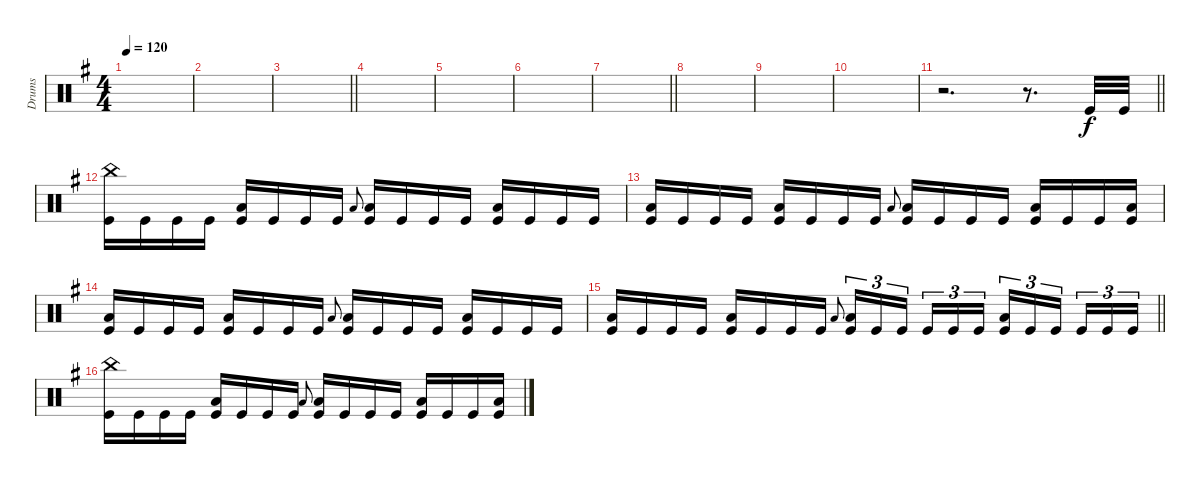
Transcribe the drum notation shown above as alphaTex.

\track ("Drums" "Drums") {instrument percussion}
\staff
\articulation defaults
\ts (4 4)
\tempo 120
\clef neutral
\ks eminor
|
|
\barLineRight lightlight
|
|
|
|
\barLineRight lightlight
|
|
|
|
\barLineRight lightlight
r.2{d} r.8{d} "Kick (hit)".32 "Kick (hit)".32 |
\section ("" "")
("China (hit)" "Kick (hit)").16 "Kick (hit)".16 "Kick (hit)".16 "Kick (hit)".16 ("Low Floor Tom (hit)" "Kick (hit)").16 "Kick (hit)".16 "Kick (hit)".16 "Kick (hit)".16 "Low Floor Tom (hit)".8{gr onbeat} ("Low Floor Tom (hit)" "Kick (hit)").16 "Kick (hit)".16 "Kick (hit)".16 "Kick (hit)".16 ("Low Floor Tom (hit)" "Kick (hit)").16 "Kick (hit)".16 "Kick (hit)".16 "Kick (hit)".16 |
("Low Floor Tom (hit)" "Kick (hit)").16 "Kick (hit)".16 "Kick (hit)".16 "Kick (hit)".16 ("Low Floor Tom (hit)" "Kick (hit)").16 "Kick (hit)".16 "Kick (hit)".16 "Kick (hit)".16 "Low Floor Tom (hit)".8{gr onbeat} ("Low Floor Tom (hit)" "Kick (hit)").16 "Kick (hit)".16 "Kick (hit)".16 "Kick (hit)".16 ("Low Floor Tom (hit)" "Kick (hit)").16 "Kick (hit)".16 "Kick (hit)".16 ("Low Floor Tom (hit)" "Kick (hit)").16 |
("Low Floor Tom (hit)" "Kick (hit)").16 "Kick (hit)".16 "Kick (hit)".16 "Kick (hit)".16 ("Low Floor Tom (hit)" "Kick (hit)").16 "Kick (hit)".16 "Kick (hit)".16 "Kick (hit)".16 "Low Floor Tom (hit)".8{gr onbeat} ("Low Floor Tom (hit)" "Kick (hit)").16 "Kick (hit)".16 "Kick (hit)".16 "Kick (hit)".16 ("Low Floor Tom (hit)" "Kick (hit)").16 "Kick (hit)".16 "Kick (hit)".16 "Kick (hit)".16 |
\barLineRight lightlight
("Low Floor Tom (hit)" "Kick (hit)").16 "Kick (hit)".16 "Kick (hit)".16 "Kick (hit)".16 ("Low Floor Tom (hit)" "Kick (hit)").16 "Kick (hit)".16 "Kick (hit)".16 "Kick (hit)".16 "Low Floor Tom (hit)".8{gr onbeat} ("Low Floor Tom (hit)" "Kick (hit)").16{tu (3 2)} "Kick (hit)".16{tu (3 2)} "Kick (hit)".16{tu (3 2) beam splitsecondary} "Kick (hit)".16{tu (3 2)} "Kick (hit)".16{tu (3 2)} "Kick (hit)".16{tu (3 2)} ("Low Floor Tom (hit)" "Kick (hit)").16{tu (3 2)} "Kick (hit)".16{tu (3 2)} "Kick (hit)".16{tu (3 2) beam splitsecondary} "Kick (hit)".16{tu (3 2)} "Kick (hit)".16{tu (3 2)} "Kick (hit)".16{tu (3 2)} |
("China (hit)" "Kick (hit)").16 "Kick (hit)".16 "Kick (hit)".16 "Kick (hit)".16 ("Low Floor Tom (hit)" "Kick (hit)").16 "Kick (hit)".16 "Kick (hit)".16 "Kick (hit)".16 "Low Floor Tom (hit)".8{gr onbeat} ("Low Floor Tom (hit)" "Kick (hit)").16 "Kick (hit)".16 "Kick (hit)".16 "Kick (hit)".16 ("Low Floor Tom (hit)" "Kick (hit)").16 "Kick (hit)".16 "Kick (hit)".16 ("Low Floor Tom (hit)" "Kick (hit)").16
